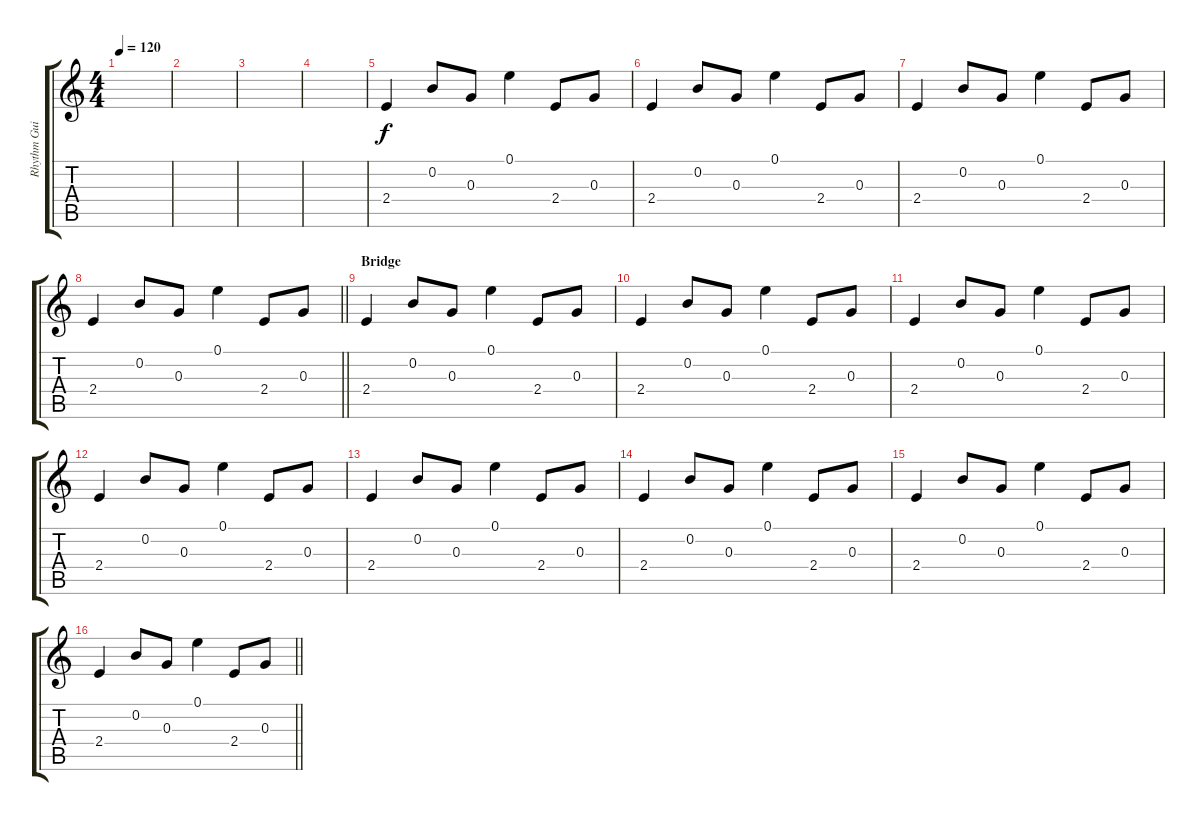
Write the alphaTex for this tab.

\track ("Rhythm Guitar" "Rhythm Gui") {instrument acousticguitarsteel}
\staff {score tabs}
\tuning (E4 B3 G3 D3 A2 E2) {hide}
\ts (4 4)
\tempo 120
\clef g2
\ks c
|
|
|
|
2.4.4 0.2.8 0.3.8 0.1.4 2.4.8 0.3.8 |
2.4.4 0.2.8 0.3.8 0.1.4 2.4.8 0.3.8 |
2.4.4 0.2.8 0.3.8 0.1.4 2.4.8 0.3.8 |
\barLineRight lightlight
2.4.4 0.2.8 0.3.8 0.1.4 2.4.8 0.3.8 |
\section ("" "Bridge")
2.4.4 0.2.8 0.3.8 0.1.4 2.4.8 0.3.8 |
2.4.4 0.2.8 0.3.8 0.1.4 2.4.8 0.3.8 |
2.4.4 0.2.8 0.3.8 0.1.4 2.4.8 0.3.8 |
2.4.4 0.2.8 0.3.8 0.1.4 2.4.8 0.3.8 |
2.4.4 0.2.8 0.3.8 0.1.4 2.4.8 0.3.8 |
2.4.4 0.2.8 0.3.8 0.1.4 2.4.8 0.3.8 |
2.4.4 0.2.8 0.3.8 0.1.4 2.4.8 0.3.8 |
\barLineRight lightlight
2.4.4 0.2.8 0.3.8 0.1.4 2.4.8 0.3.8
